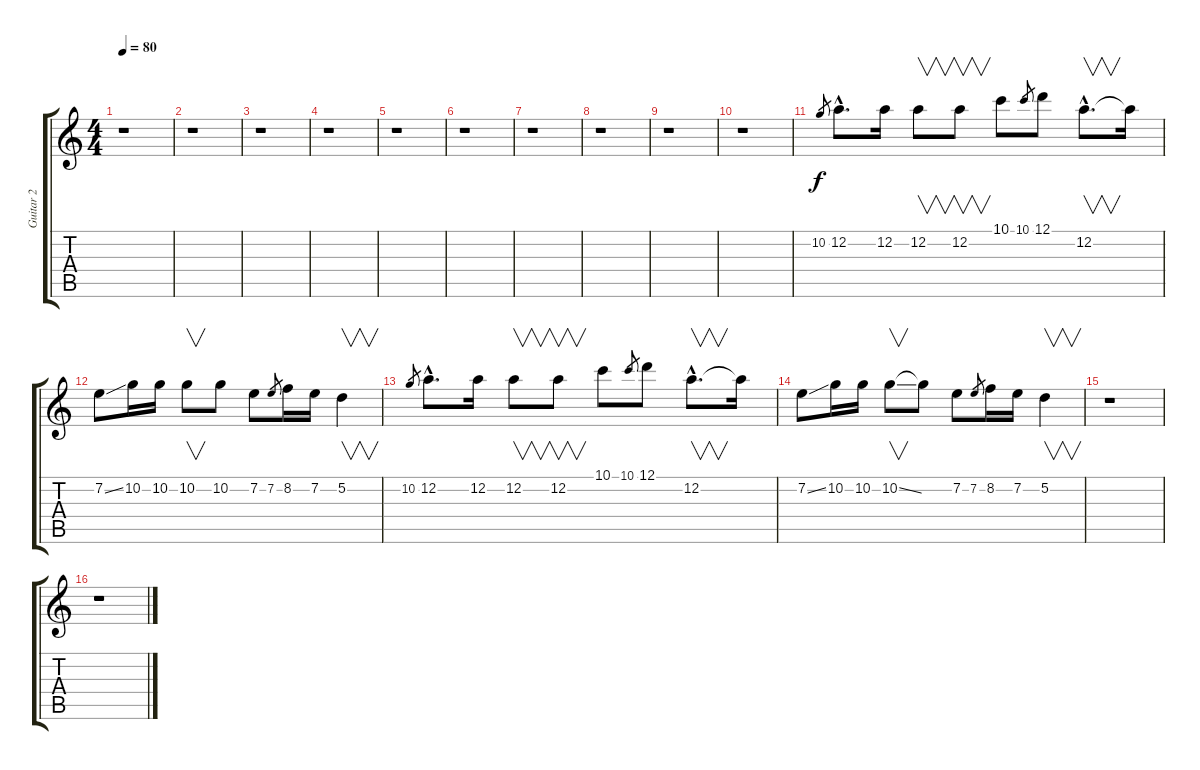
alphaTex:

\track ("Guitar 2" "Guitar 2") {instrument acousticguitarsteel}
\staff {score tabs}
\tuning (D4 A3 Gb3 D3 A2 D2) {hide}
\ts (4 4)
\tempo 80
\clef g2
\ks c
r.1{dy f} |
r.1 |
r.1 |
r.1 |
r.1 |
r.1 |
r.1 |
r.1 |
r.1 |
r.1 |
10.2.8{gr} 12.2{hac}.8{d} 12.2.16 12.2.8{v} 12.2.8{v} 10.1.8 10.1.8{gr} 12.1.8 12.2{hac}.8{v d} 12.2{t}.16 |
7.2{ss}.8 10.2.16 10.2.16 10.2.8{v} 10.2.8 7.2.8 7.2.8{gr} 8.2.16 7.2.16 5.2.4{v} |
10.2.8{gr} 12.2{hac}.8{d} 12.2.16 12.2.8{v} 12.2.8{v} 10.1.8 10.1.8{gr} 12.1.8 12.2{hac}.8{v d} 12.2{t}.16 |
7.2{ss}.8 10.2.16 10.2.16 10.2{ss}.8{v} 10.2{t}.8 7.2.8 7.2.8{gr} 8.2.16 7.2.16 5.2.4{v} |
r.1 |
r.1
